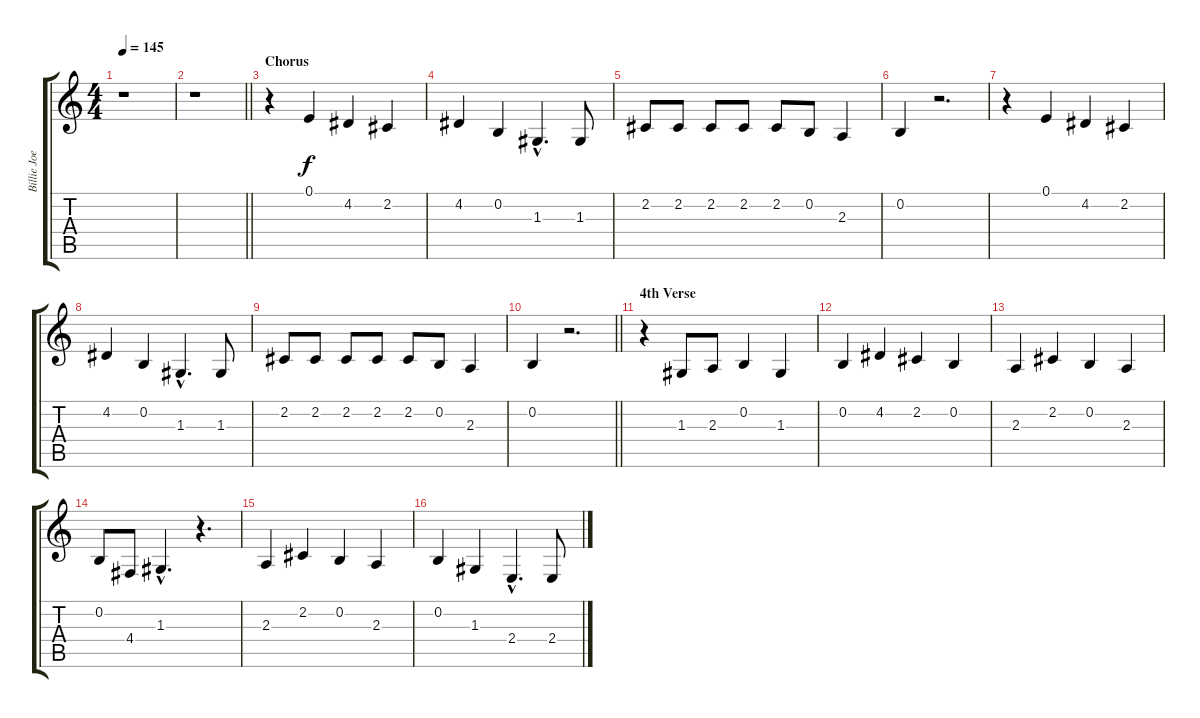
\track ("Billie Joe Armstrong (Vocals)" "Billie Joe") {instrument lead6voice}
\staff {score tabs}
\tuning (E4 B3 G3 D3 A2 E2) {hide}
\ts (4 4)
\tempo 145
\clef g2
\ks c
r.1{dy f} |
\barLineRight lightlight
r.1 |
\section ("" "Chorus")
r.4 0.1.4 4.2.4 2.2.4 |
4.2.4 0.2.4 1.3{hac}.4{d} 1.3.8 |
2.2.8 2.2.8 2.2.8 2.2.8 2.2.8 0.2.8 2.3.4 |
0.2.4 r.2{d} |
r.4 0.1.4 4.2.4 2.2.4 |
4.2.4 0.2.4 1.3{hac}.4{d} 1.3.8 |
2.2.8 2.2.8 2.2.8 2.2.8 2.2.8 0.2.8 2.3.4 |
\barLineRight lightlight
0.2.4 r.2{d} |
\section ("" "4th Verse")
r.4 1.3.8 2.3.8 0.2.4 1.3.4 |
0.2.4 4.2.4 2.2.4 0.2.4 |
2.3.4 2.2.4 0.2.4 2.3.4 |
0.2.8 4.4.8 1.3{hac}.4{d} r.4{d} |
2.3.4 2.2.4 0.2.4 2.3.4 |
0.2.4 1.3.4 2.4{hac}.4{d} 2.4.8
